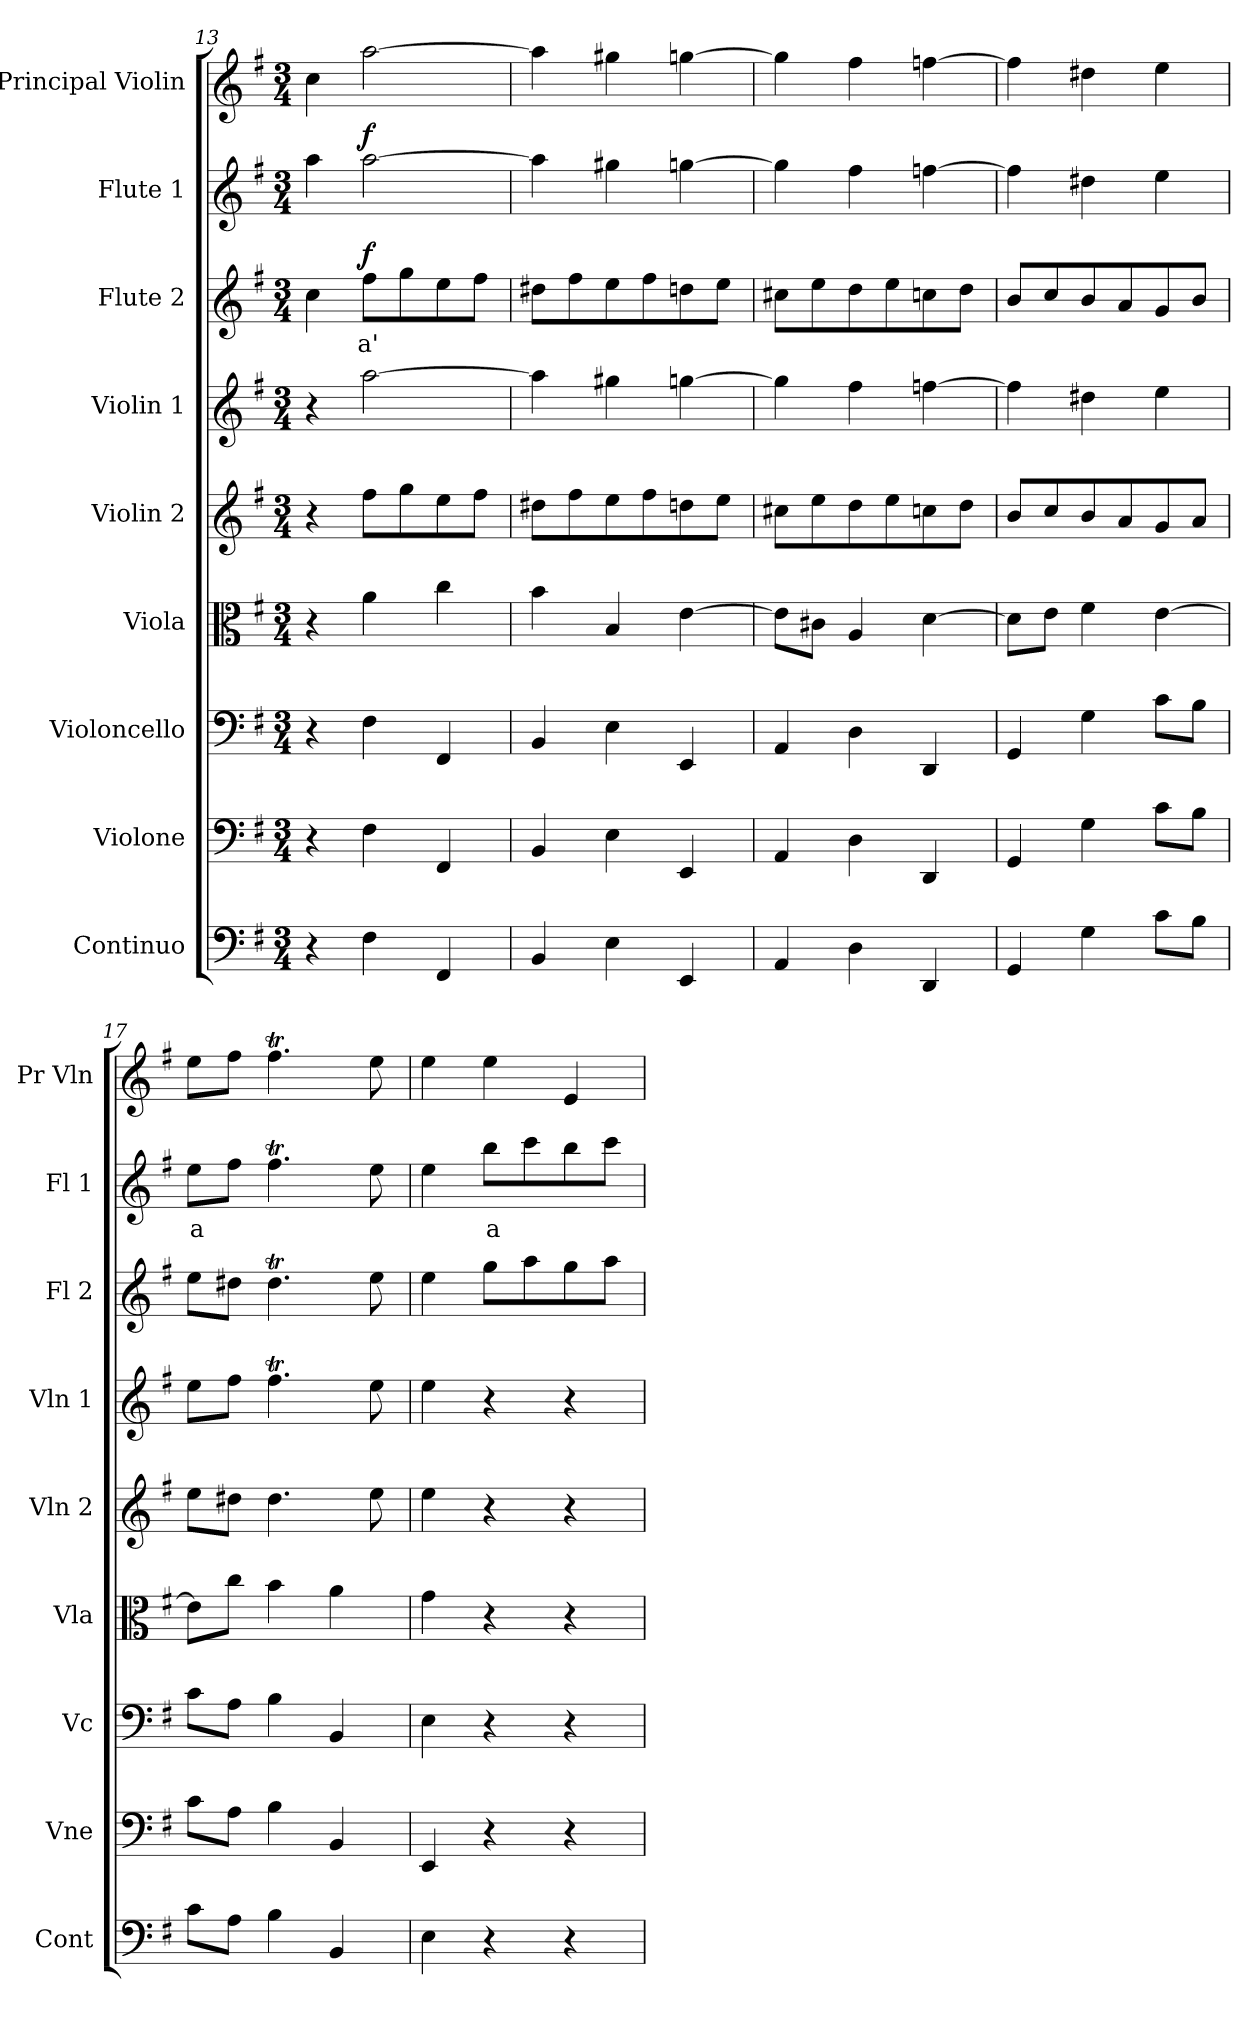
**kern	**kern	**kern	**kern	**kern	**kern	**kern	**text	**dynam	**kern	**text	**dynam	**kern
*part9	*part8	*part7	*part6	*part5	*part4	*part3	*part3	*part3	*part2	*part2	*part2	*part1
*staff9	*staff8	*staff7	*staff6	*staff5	*staff4	*staff3	*staff3	*staff3	*staff2	*staff2	*staff2	*staff1
*I"Continuo	*I"Violone	*I"Violoncello	*I"Viola	*I"Violin 2	*I"Violin 1	*I"Flute 2	*	*	*I"Flute 1	*	*	*I"Principal Violin
*I'Cont	*I'Vne	*I'Vc	*I'Vla	*I'Vln 2	*I'Vln 1	*I'Fl 2	*	*	*I'Fl 1	*	*	*I'Pr Vln
*clefF4	*clefF4	*clefF4	*clefC3	*clefG2	*clefG2	*clefG2	*	*	*clefG2	*	*	*clefG2
*	*ITrd7c12	*	*	*	*	*	*	*	*	*	*	*
*k[f#]	*k[f#]	*k[f#]	*k[f#]	*k[f#]	*k[f#]	*k[f#]	*	*	*k[f#]	*	*	*k[f#]
*M3/4	*M3/4	*M3/4	*M3/4	*M3/4	*M3/4	*M3/4	*	*	*M3/4	*	*	*M3/4
=13	=13	=13	=13	=13	=13	=13	=13	=13	=13	=13	=13	=13
4r	4r	4r	4r	4r	4r	4cc\	.	.	4aa\	.	.	4cc\
!	!	!	!	!	!	!	!LO:LY:b:color=#FF0000	!LO:DY:b	!	!	!LO:DY:b	!
4F#\	4FF#\	4F#\	4a\	8ff#\L	[2aa\	8ff#\L	a'	f	[2aa\	.	f	[2aa\
.	.	.	.	8gg\	.	8gg\	.	.	.	.	.	.
4FF#/	4FFF#/	4FF#/	4cc\	8ee\	.	8ee\	.	.	.	.	.	.
.	.	.	.	8ff#\J	.	8ff#\J	.	.	.	.	.	.
=14	=14	=14	=14	=14	=14	=14	=14	=14	=14	=14	=14	=14
4BB/	4BBB/	4BB/	4b\	8dd#X\L	4aa\]	8dd#X\L	.	.	4aa\]	.	.	4aa\]
.	.	.	.	8ff#\	.	8ff#\	.	.	.	.	.	.
4E\	4EE\	4E\	4B/	8ee\	4gg#X\	8ee\	.	.	4gg#X\	.	.	4gg#X\
.	.	.	.	8ff#\	.	8ff#\	.	.	.	.	.	.
4EE/	4EEE/	4EE/	[4e\	8ddn\	[4ggn\	8ddn\	.	.	[4ggn\	.	.	[4ggn\
.	.	.	.	8ee\J	.	8ee\J	.	.	.	.	.	.
=15	=15	=15	=15	=15	=15	=15	=15	=15	=15	=15	=15	=15
4AA/	4AAA/	4AA/	8e\L]	8cc#X\L	4gg\]	8cc#X\L	.	.	4gg\]	.	.	4gg\]
.	.	.	8c#X\J	8ee\	.	8ee\	.	.	.	.	.	.
4D\	4DD\	4D\	4A/	8dd\	4ff#\	8dd\	.	.	4ff#\	.	.	4ff#\
.	.	.	.	8ee\	.	8ee\	.	.	.	.	.	.
4DD/	4DDD/	4DD/	[4d\	8ccn\	[4ffn\	8ccn\	.	.	[4ffn\	.	.	[4ffn\
.	.	.	.	8dd\J	.	8dd\J	.	.	.	.	.	.
=16	=16	=16	=16	=16	=16	=16	=16	=16	=16	=16	=16	=16
4GG/	4GGG/	4GG/	8d\L]	8b/L	4ff\]	8b/L	.	.	4ff\]	.	.	4ff\]
.	.	.	8e\J	8cc/	.	8cc/	.	.	.	.	.	.
4G\	4GG\	4G\	4f#\	8b/	4dd#X\	8b/	.	.	4dd#X\	.	.	4dd#X\
.	.	.	.	8a/	.	8a/	.	.	.	.	.	.
8c\L	8C\L	8c\L	[4e\	8g/	4ee\	8g/	.	.	4ee\	.	.	4ee\
8B\J	8BB\J	8B\J	.	8a/J	.	8b/J	.	.	.	.	.	.
=17	=17	=17	=17	=17	=17	=17	=17	=17	=17	=17	=17	=17
!	!	!	!	!	!	!	!	!	!	!LO:LY:b:color=#FF0000	!	!
8c\L	8C\L	8c\L	8e\L]	8ee\L	8ee\L	8ee\L	.	.	8ee\L	a	.	8ee\L
8A\J	8AA\J	8A\J	8cc\J	8dd#X\J	8ff#\J	8dd#X\J	.	.	8ff#\J	.	.	8ff#\J
4B\	4BB\	4B\	4b\	4.dd#\	4.ff#t\	4.dd#t\	.	.	4.ff#t\	.	.	4.ff#t\
4BB/	4BBB/	4BB/	4a\	.	.	.	.	.	.	.	.	.
.	.	.	.	8ee\	8ee\	8ee\	.	.	8ee\	.	.	8ee\
=18	=18	=18	=18	=18	=18	=18	=18	=18	=18	=18	=18	=18
4E\	4EEE/	4E\	4g\	4ee\	4ee\	4ee\	.	.	4ee\	.	.	4ee\
!	!	!	!	!	!	!	!	!	!	!LO:LY:b:color=#FF0000	!	!
4r	4r	4r	4r	4r	4r	8gg\L	.	.	8bb\L	a	.	4ee\
.	.	.	.	.	.	8aa\	.	.	8ccc\	.	.	.
4r	4r	4r	4r	4r	4r	8gg\	.	.	8bb\	.	.	4e/
.	.	.	.	.	.	8aa\J	.	.	8ccc\J	.	.	.
=	=	=	=	=	=	=	=	=	=	=	=	=
*-	*-	*-	*-	*-	*-	*-	*-	*-	*-	*-	*-	*-
